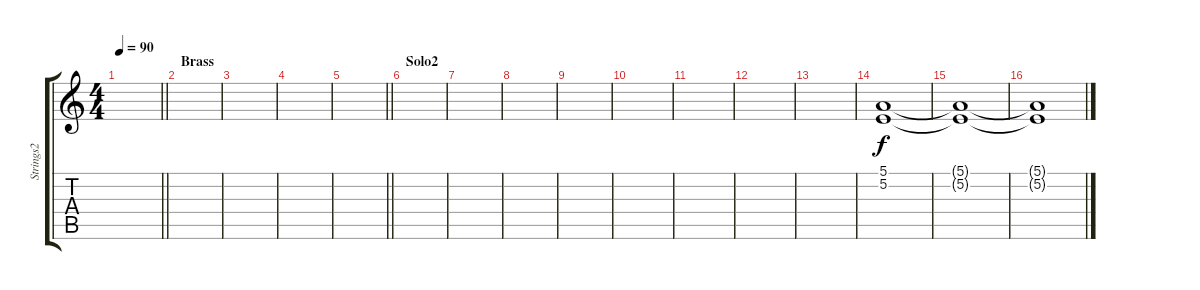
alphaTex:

\track ("Strings2" "Strings2") {instrument synthstrings1}
\staff {score tabs}
\tuning (E4 B3 G3 D3 A2 E2) {hide}
\ts (4 4)
\tempo 90
\clef g2
\barLineRight lightlight
\ks c
|
\section ("" "Brass")
|
|
|
\barLineRight lightlight
|
\section ("" "Solo2")
|
|
|
|
|
|
|
|
(5.1 5.2).1 |
(5.1{t} 5.2{t}).1 |
(5.1{t} 5.2{t}).1
